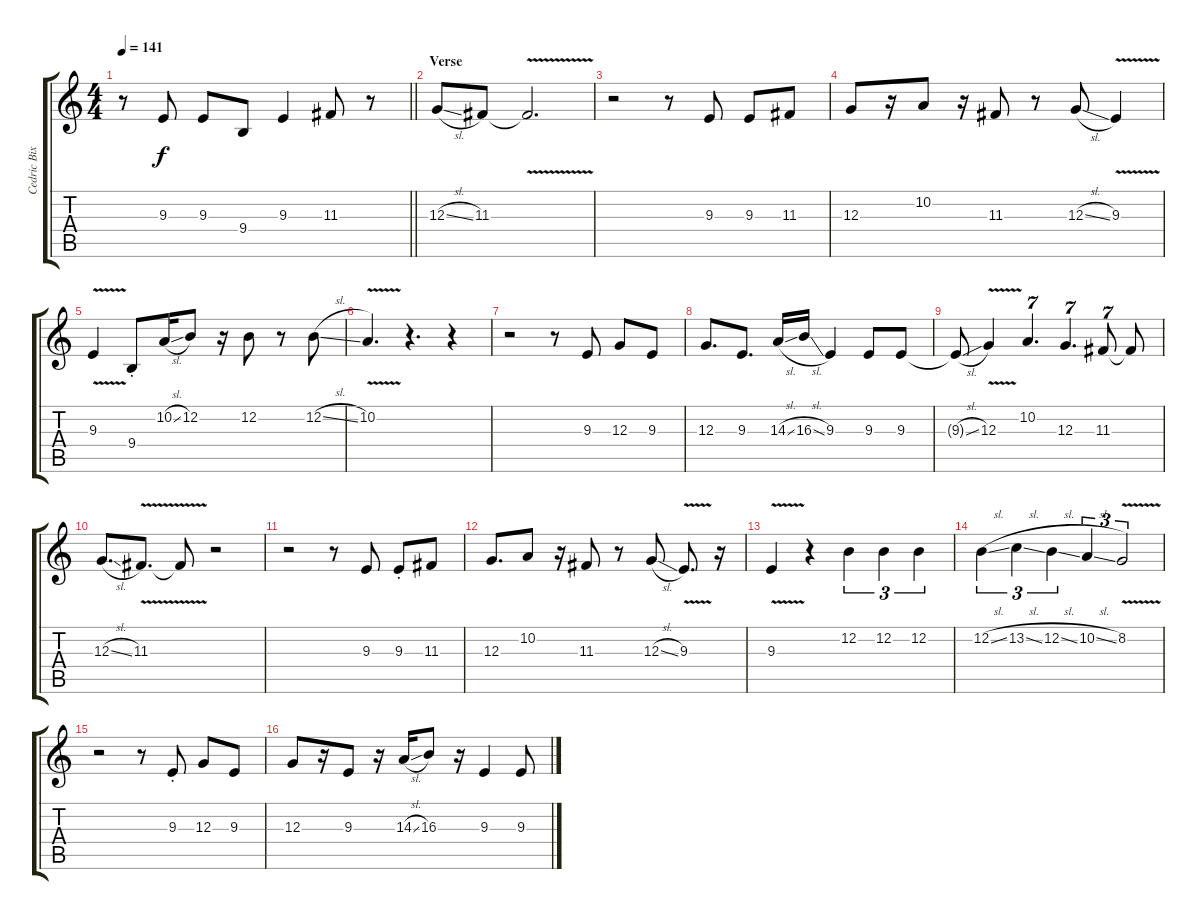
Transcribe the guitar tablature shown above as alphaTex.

\track ("Cedric Bixler-Zavala - Vocals" "Cedric Bix") {instrument flute}
\staff {score tabs}
\tuning (E4 B3 G3 D3 A2 E2) {hide}
\ts (4 4)
\tempo 141
\clef g2
\barLineRight lightlight
\ks c
r.8{dy f instrument fx7echoes} 9.3.8 9.3.8 9.4.8 9.3.4 11.3.8 r.8 |
\section ("" "Verse")
12.3{sl}.8 11.3.8 11.3{v t}.2{d volume 0} |
r.2 r.8 9.3.8{volume 11 instrument flute} 9.3.8 11.3.8 |
12.3.8 r.16 10.2.8 r.16 11.3.8 r.8 12.3{sl}.8 9.3{v}.4 |
9.3{v}.4 9.4{st}.8 10.2{sl}.16 12.2.8 r.16 12.2.8 r.8 12.2{sl}.8 |
10.2{v}.4{d} r.4{d} r.4 |
r.2 r.8 9.3.8 12.3.8 9.3.8 |
12.3.8{d} 9.3.8{d} 14.3{sl}.16 16.3{sl}.16 9.3.4 9.3.8 9.3.8 |
9.3{sl t}.8 12.3{v}.4 10.2.4{d tu (7 4)} 12.3.4{d tu (7 4)} 11.3.8{tu (7 4)} 11.3{t}.8 |
12.3{sl}.8{d} 11.3{v}.8{d} 11.3{t}.8 r.2 |
r.2 r.8 9.3.8 9.3{st}.8 11.3.8 |
12.3.8{d} 10.2.8 r.16 11.3.8 r.8 12.3{sl}.8 9.3{v}.8{d} r.16 |
9.3{v}.4 r.4 12.2.4{tu (3 2)} 12.2.4{tu (3 2)} 12.2.4{tu (3 2)} |
12.2{sl}.4{tu (3 2)} 13.2{sl}.4{tu (3 2)} 12.2{sl}.4{tu (3 2)} 10.2{sl}.4{tu (3 2)} 8.2{v}.2{tu (3 2)} |
r.2 r.8 9.3{st}.8 12.3.8 9.3.8 |
12.3.8 r.16 9.3.8 r.16 14.3{sl}.16 16.3.8 r.16 9.3.4 9.3.8
